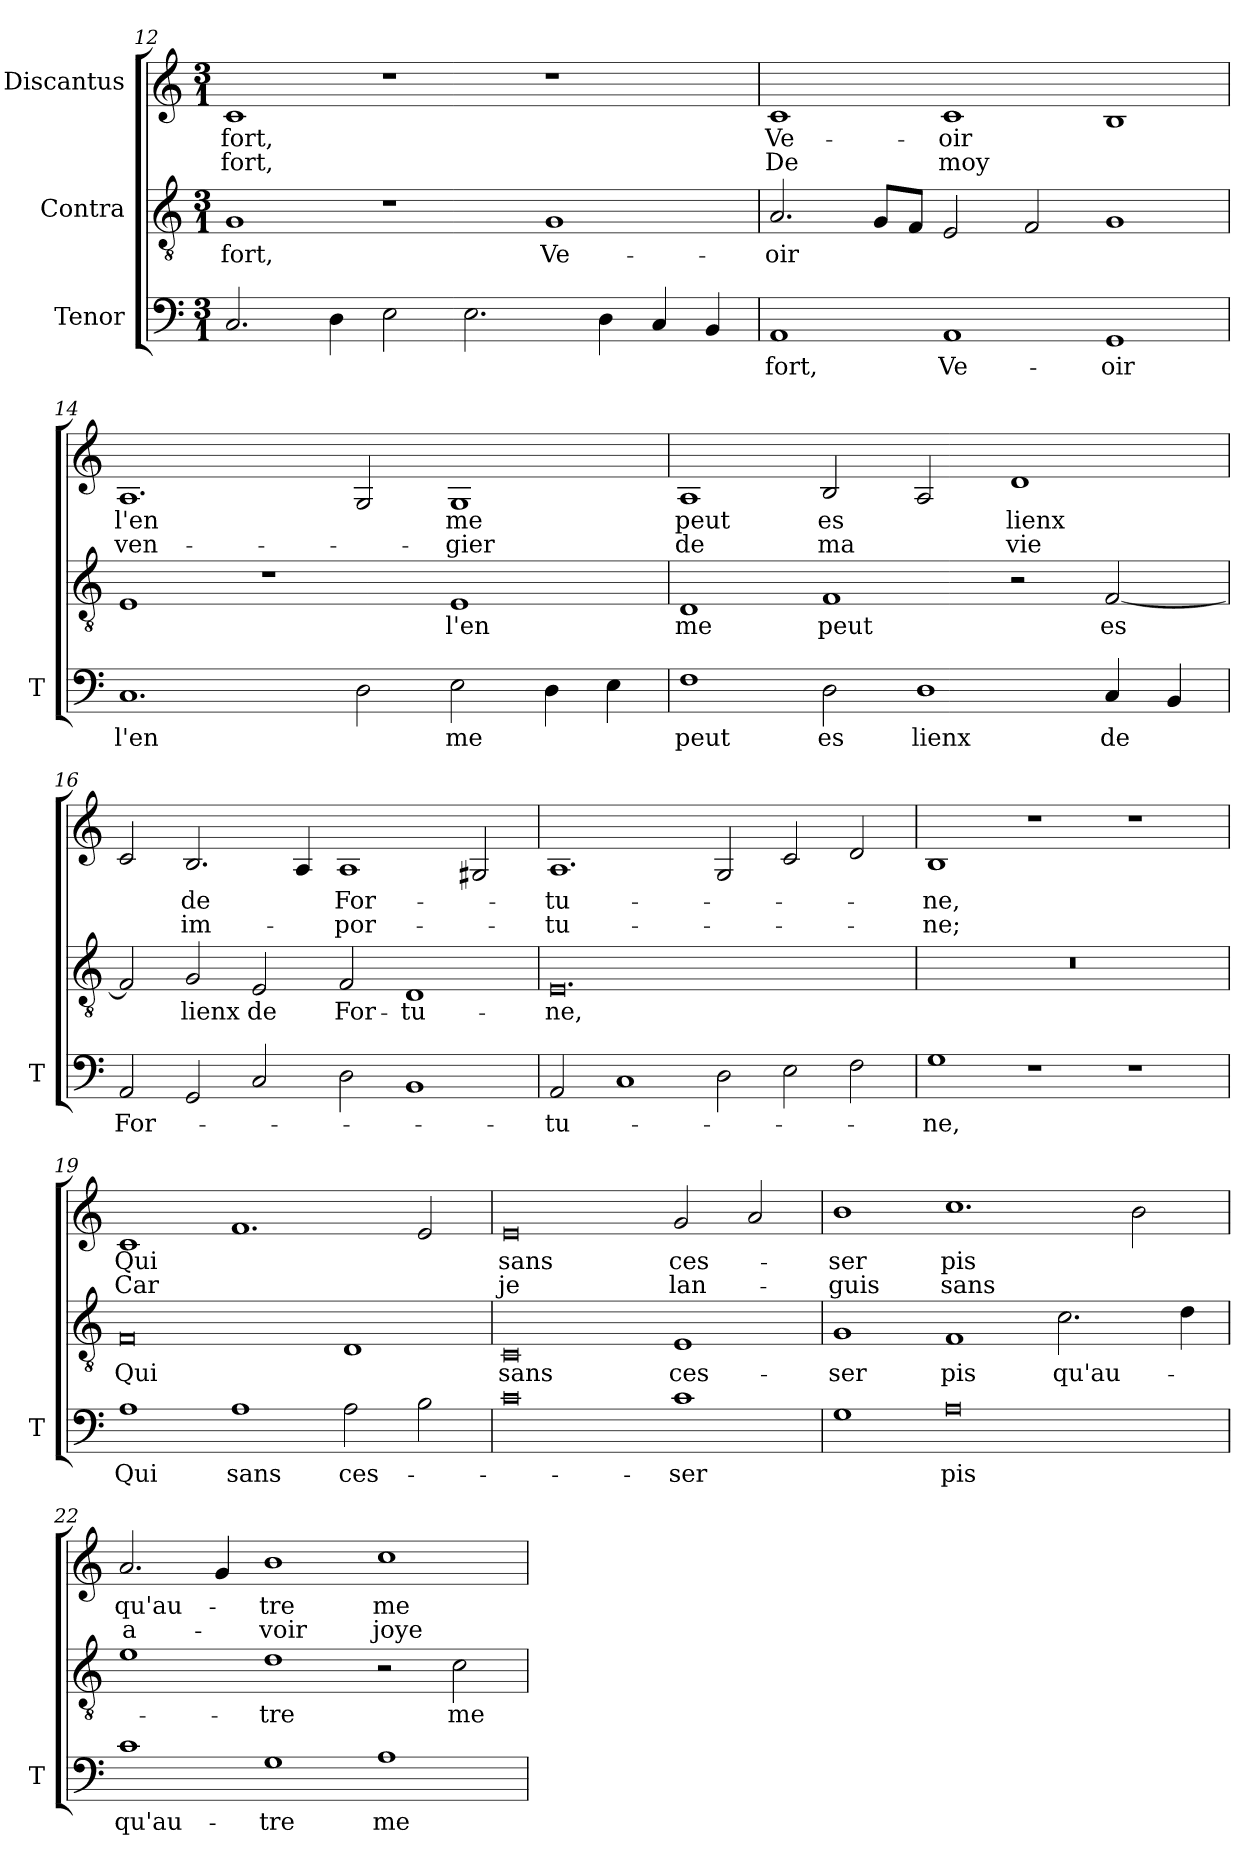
**kern	**text	**kern	**text	**kern	**text	**text
*part3	*part3	*part2	*part2	*part1	*part1	*part1
*staff3	*staff3	*staff2	*staff2	*staff1	*staff1	*staff1
*I"Tenor	*	*I"Contra	*	*I"Discantus	*	*
*I'T	*	*	*	*	*	*
*clefF4	*	*clefGv2	*	*clefG2	*	*
*k[]	*	*k[]	*	*k[]	*	*
*M3/1	*	*M3/1	*	*M3/1	*	*
=12	=12	=12	=12	=12	=12	=12
2.C/	.	1G	-fort,	1c	-fort,	-fort,
4D\	.	.	.	.	.	.
2E\	.	1r	.	1r	.	.
2.E\	.	.	.	.	.	.
.	.	1G	Ve-	1r	.	.
4D\	.	.	.	.	.	.
4C/	.	.	.	.	.	.
4BB/	.	.	.	.	.	.
=13	=13	=13	=13	=13	=13	=13
1AA	-fort,	2.A/	-oir	1c	Ve-	De
.	.	8G/L	.	.	.	.
.	.	8F/J	.	.	.	.
1AA	Ve-	2E/	.	1c	-oir	moy
.	.	2F/	.	.	.	.
1GG	-oir	1G	.	1B	.	.
=14	=14	=14	=14	=14	=14	=14
1.C	l'en	1E	.	1.A	l'en	ven-
.	.	1r	.	.	.	.
2D\	.	.	.	2G/	.	.
2E\	me	1E	l'en	1G	me	-gier
4D\	.	.	.	.	.	.
4E\	.	.	.	.	.	.
=15	=15	=15	=15	=15	=15	=15
1F	peut	1D	me	1A	peut	de
2D\	es	1F	peut	2B/	es	ma
1D	lienx	.	.	2A/	.	.
.	.	2r	.	1d	lienx	vie
4C/	de	[2F/	es	.	.	.
4BB/	.	.	.	.	.	.
=16	=16	=16	=16	=16	=16	=16
2AA/	For-	2F/]	.	2c/	.	.
2GG/	.	2G/	lienx	2.B/	de	im-
2C/	.	2E/	de	.	.	.
.	.	.	.	4A/	.	.
2D\	.	2F/	For-	1A	For-	-por-
1BB	.	1D	-tu-	.	.	.
.	.	.	.	2G#X/	.	.
=17	=17	=17	=17	=17	=17	=17
2AA/	-tu-	0.E	-ne,	1.A	-tu-	-tu-
1C	.	.	.	.	.	.
2D\	.	.	.	2G/	.	.
2E\	.	.	.	2c/	.	.
2F\	.	.	.	2d/	.	.
=18	=18	=18	=18	=18	=18	=18
1G	-ne,	0.r	.	1B	-ne,	-ne;
1r	.	.	.	1r	.	.
1r	.	.	.	1r	.	.
=19	=19	=19	=19	=19	=19	=19
1A	Qui	0F	Qui	1c	Qui	Car
1A	sans	.	.	1.f	.	.
2A\	ces-	1D	.	.	.	.
2B\	.	.	.	2e/	.	.
=20	=20	=20	=20	=20	=20	=20
0c	.	0C	sans	0e	sans	je
1c	-ser	1E	ces-	2g/	ces-	lan-
.	.	.	.	2a/	.	.
=21	=21	=21	=21	=21	=21	=21
1G	.	1G	-ser	1b	-ser	-guis
0A	pis	1F	pis	1.cc	pis	sans
.	.	2.c\	qu'au-	.	.	.
.	.	.	.	2b\	.	.
.	.	4d\	.	.	.	.
=22	=22	=22	=22	=22	=22	=22
1c	qu'au-	1e	.	2.a/	qu'au-	a-
.	.	.	.	4g/	.	.
1G	-tre	1d	-tre	1b	-tre	-voir
1A	me	2r	.	1cc	me	joye
.	.	2c\	me	.	.	.
=	=	=	=	=	=	=
*-	*-	*-	*-	*-	*-	*-
